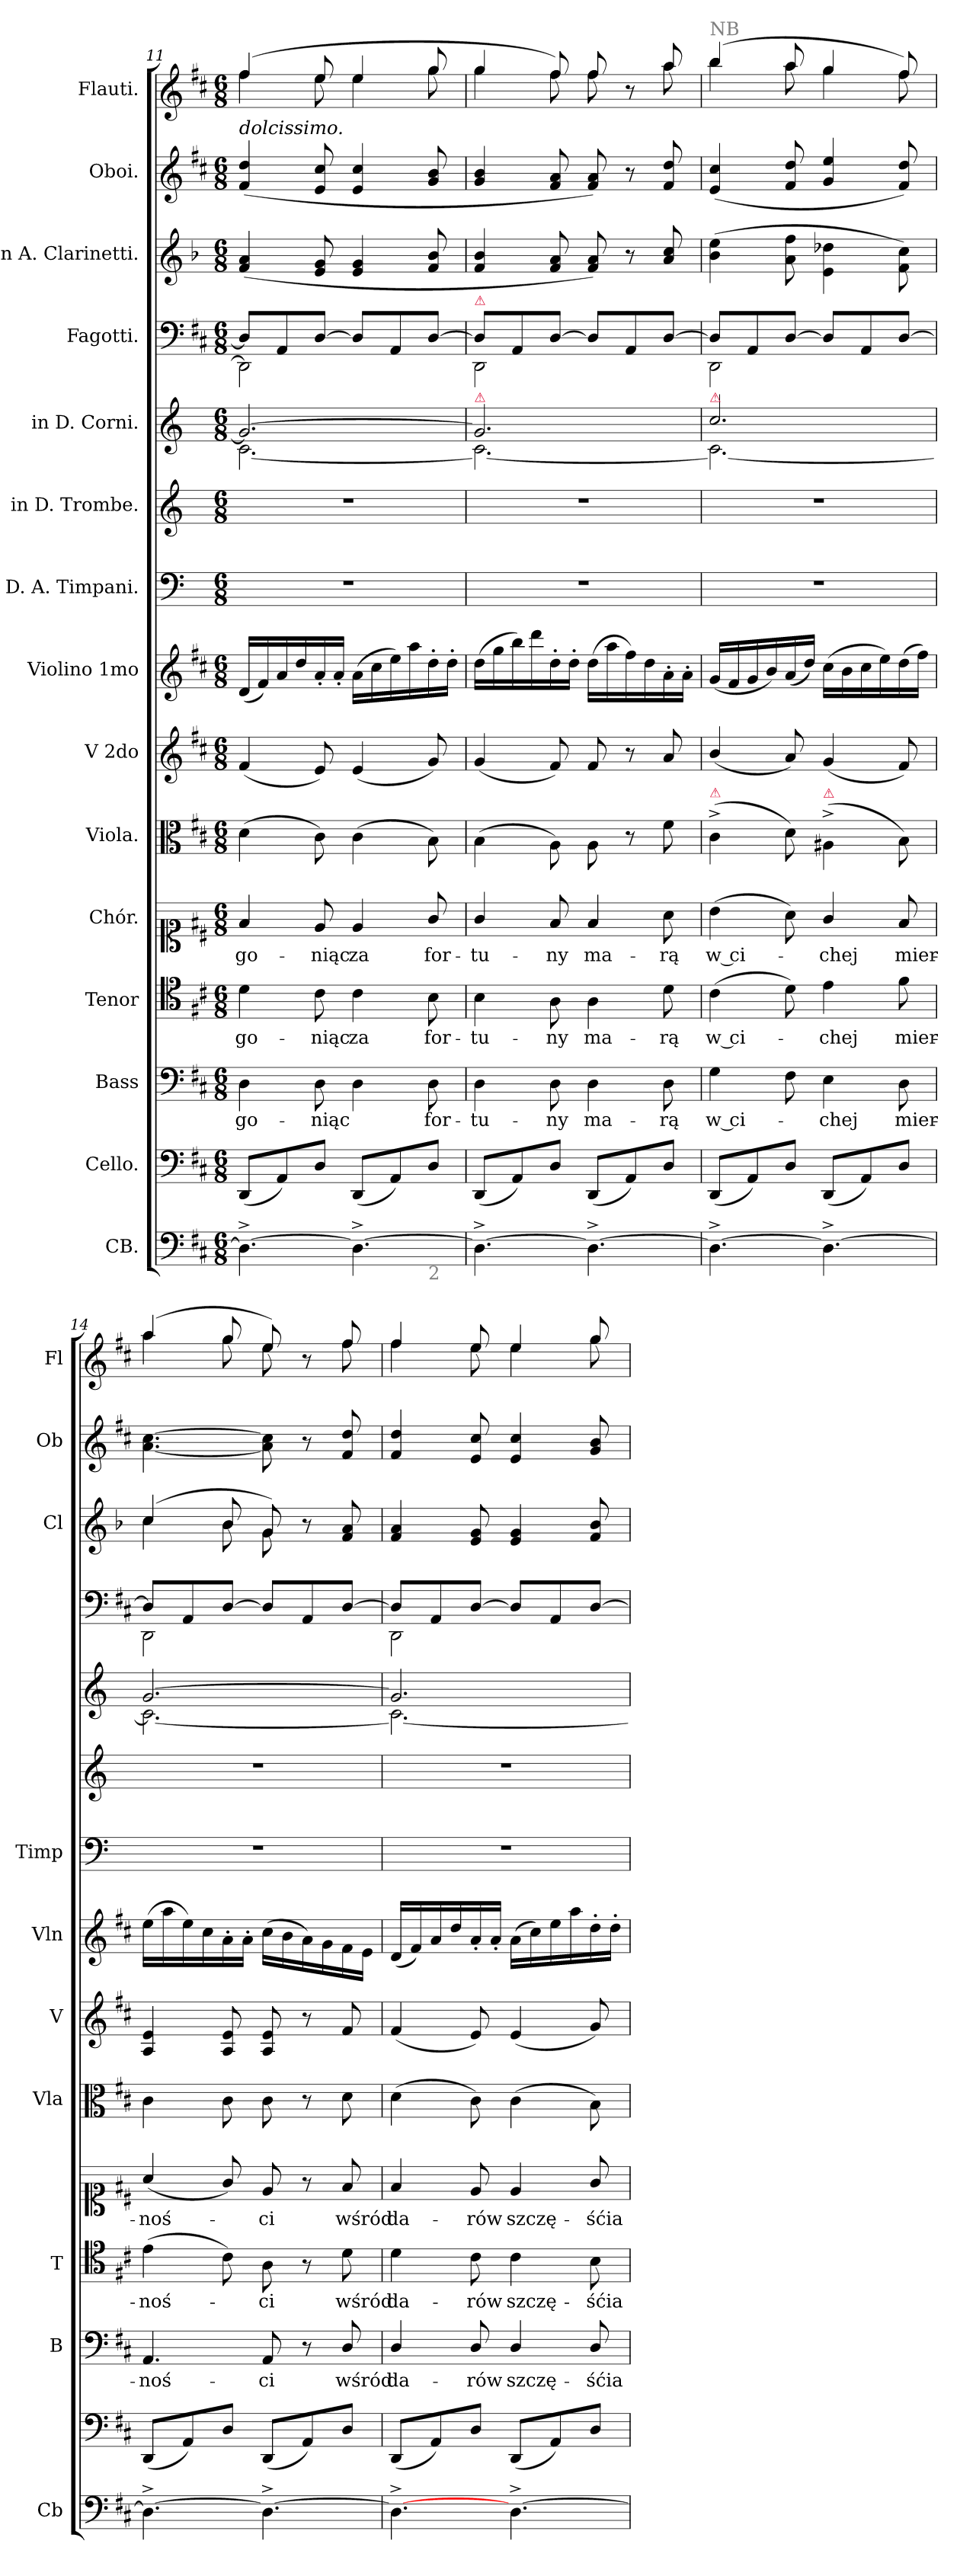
**kern	**kern	**kern	**text	**kern	**text	**kern	**text	**kern	**kern	**kern	**kern	**kern	**kern	**kern	**kern	**kern	**kern
*part15	*part14	*part13	*part13	*part12	*part12	*part11	*part11	*part10	*part9	*part8	*part7	*part6	*part5	*part4	*part3	*part2	*part1
*staff15	*staff14	*staff13	*staff13	*staff12	*staff12	*staff11	*staff11	*staff10	*staff9	*staff8	*staff7	*staff6	*staff5	*staff4	*staff3	*staff2	*staff1
*I"CB.	*I"Cello.	*I"Bass	*	*I"Tenor	*	*I"Chór.	*	*I"Viola.	*I"V 2do	*I"Violino 1mo	*I"D. A. Timpani.	*I"in D. Trombe.	*I"in D. Corni.	*I"Fagotti.	*I"in A. Clarinetti.	*I"Oboi.	*I"Flauti.
*I'Cb	*	*I'B	*	*I'T	*	*	*	*I'Vla	*I'V	*I'Vln	*I'Timp	*	*	*	*I'Cl	*I'Ob	*I'Fl
*clefF4	*clefF4	*clefF4	*	*clefC4	*	*clefC1	*	*clefC3	*clefG2	*clefG2	*clefF4	*clefG2	*clefG2	*clefF4	*clefG2	*clefG2	*clefG2
*	*	*	*	*	*	*	*	*	*	*	*	*ITrd-1c-2	*ITrd6c10	*	*ITrd2c3	*	*
*k[f#c#]	*k[f#c#]	*k[f#c#]	*	*k[f#c#]	*	*k[f#c#]	*	*k[f#c#]	*k[f#c#]	*k[f#c#]	*k[]	*k[f#c#]	*k[f#c#]	*k[f#c#]	*k[f#c#]	*k[f#c#]	*k[f#c#]
*D:	*D:	*D:	*	*D:	*	*D:	*	*D:	*D:	*D:	*	*D:	*D:	*D:	*D:	*D:	*D:
*M6/8	*M6/8	*M6/8	*	*M6/8	*	*M6/8	*	*M6/8	*M6/8	*M6/8	*M6/8	*M6/8	*M6/8	*M6/8	*M6/8	*M6/8	*M6/8
=11	=11	=11	=11	=11	=11	=11	=11	=11	=11	=11	=11	=11	=11	=11	=11	=11	=11
*	*	*	*	*	*	*	*	*	*	*	*	*	*	*^	*	*	*
!	!	!	!	!	!	!	!	!	!	!	!	!	!	!	!	!	!LO:TX:a:i:t=dolcissimo.	!
!	!	!	!LO:LY:i	!	!LO:LY:i	!	!	!	!	!	!	!	!	!	!LO:N:vis=2	!	!	!
*^	*	*	*	*	*	*	*	*	*	*	*	*	*^	*	*	*	*	*^
4.D^\_	2ryy	(8DD/L	4D\	go-	4d\	go-	4f#/	go-	(4d\	(4f#/	(16d/LL	2.r	2.r	2.A/_	[2.D\	8D/L]	2.DD\]	(4d/ 4f#/	(4f#/ 4dd/	(4ff#/	4ff#\
.	.	.	.	.	.	.	.	.	.	.	16f#/)	.	.	.	.	.	.	.	.	.	.
.	.	8AA/)	.	.	.	.	.	.	.	.	16a/	.	.	.	.	8AA/	.	.	.	.	.
.	.	.	.	.	.	.	.	.	.	.	16dd/	.	.	.	.	.	.	.	.	.	.
!	!	!	!	!LO:LY:i	!	!LO:LY:i	!	!	!	!	!	!	!	!	!	!	!	!	!	!	!
.	.	8D/J	8D\	-niąc	8c#\	-niąc	8e/	-niąc	8c#\)	8e/)	16a'/	.	.	.	.	[8D/J	.	8c#/ 8e/	8e/ 8cc#/	8ee/	8ee\
.	.	.	.	.	.	.	.	.	.	.	16a'/JJ	.	.	.	.	.	.	.	.	.	.
!	!	!	!	!	!	!LO:LY:i	!	!	!	!	!	!	!	!	!	!	!	!	!	!	!
4.D^\_	.	(8DD/L	4D\	.	4c#\	za	4e/	za	(4c#\	(4e/	(16a\LL	.	.	.	.	8D/L]	.	4c#/ 4e/	4e/ 4cc#/	4ee/	4ee\
.	.	.	.	.	.	.	.	.	.	.	16cc#\	.	.	.	.	.	.	.	.	.	.
.	8ryy	8AA/)	.	.	.	.	.	.	.	.	16ee\)	.	.	.	.	8AA/	.	.	.	.	.
.	.	.	.	.	.	.	.	.	.	.	16aa\	.	.	.	.	.	.	.	.	.	.
!	!LO:TX:b:color=grey:t=2	!	!	!	!	!	!	!	!	!	!	!	!	!	!	!	!	!	!	!	!
!	!	!	!	!LO:LY:i	!	!LO:LY:i	!	!	!	!	!	!	!	!	!	!	!	!	!	!	!
.	8ryy	8D/J	8D\	for-	8B\	for-	8g/	for-	8B\)	8g/)	16dd'\	.	.	.	.	[8D/J	.	8d/ 8g/	8g/ 8b/	8gg/	8gg\
.	.	.	.	.	.	.	.	.	.	.	16dd'\JJ	.	.	.	.	.	.	.	.	.	.
=12	=12	=12	=12	=12	=12	=12	=12	=12	=12	=12	=12	=12	=12	=12	=12	=12	=12	=12	=12	=12	=12
!	!	!	!	!	!	!	!	!	!	!	!	!	!	!	!	!LO:TX:a:color=crimson:t=⚠	!	!	!	!	!
!	!	!	!	!	!	!	!	!	!	!	!	!	!	!LO:TX:a:color=crimson:t=⚠	!	!	!	!	!	!	!
!	!	!	!	!LO:LY:i	!	!LO:LY:i	!	!	!	!	!	!	!	!	!	!	!LO:N:vis=2	!	!	!	!
*v	*v	*	*	*	*	*	*	*	*	*	*	*	*	*	*	*	*	*	*	*	*
4.D^\_	(8DD/L	4D\	-tu-	4B\	-tu-	4g/	-tu-	(4B\	(4g/	(16dd\LL	2.r	2.r	2.A/]	2.D\_	8D/L]	2.DD\	4d/ 4g/	4g/ 4b/	4gg/	4gg\
.	.	.	.	.	.	.	.	.	.	16gg\	.	.	.	.	.	.	.	.	.	.
.	8AA/)	.	.	.	.	.	.	.	.	16bb\)	.	.	.	.	8AA/	.	.	.	.	.
.	.	.	.	.	.	.	.	.	.	16ddd\	.	.	.	.	.	.	.	.	.	.
!	!	!	!LO:LY:i	!	!LO:LY:i	!	!	!	!	!	!	!	!	!	!	!	!	!	!	!
.	8D/J	8D\	-ny	8A\	-ny	8f#/	-ny	8A\)	8f#/)	16dd'\	.	.	.	.	[8D/J	.	8d/ 8f#/	8f#/ 8a/	8ff#/)	8ff#\
.	.	.	.	.	.	.	.	.	.	16dd'\JJ	.	.	.	.	.	.	.	.	.	.
!	!	!	!LO:LY:i	!	!LO:LY:i	!	!	!	!	!	!	!	!	!	!	!	!	!	!	!
4.D^\_	(8DD/L	4D\	ma-	4A\	ma-	4f#/	ma-	8A\	8f#/	(16dd\LL	.	.	.	.	8D/L]	.	8d/ 8f#/)	8f#/ 8a/)	8ff#/	8ff#\
.	.	.	.	.	.	.	.	.	.	16aa\	.	.	.	.	.	.	.	.	.	.
.	8AA/)	.	.	.	.	.	.	8r	8r	16ff#\)	.	.	.	.	8AA/	.	8r	8r	8r	8ryy
.	.	.	.	.	.	.	.	.	.	16dd\	.	.	.	.	.	.	.	.	.	.
!	!	!	!LO:LY:i	!	!LO:LY:i	!	!	!	!	!	!	!	!	!	!	!	!	!	!	!
.	8D/J	8D\	-rą	8d\	-rą	8a\	-rą	8f#\	8a/	16a'\	.	.	.	.	[8D/J	.	8f#/ 8a/	8f#/ 8dd/	8aa/	8aa\
.	.	.	.	.	.	.	.	.	.	16a'\JJ	.	.	.	.	.	.	.	.	.	.
=13	=13	=13	=13	=13	=13	=13	=13	=13	=13	=13	=13	=13	=13	=13	=13	=13	=13	=13	=13	=13
!	!	!	!	!	!	!	!	!	!	!	!	!	!	!	!	!	!	!	!LO:TX:a:color=grey:t=NB	!
!	!	!	!	!	!	!	!	!	!	!	!	!	!LO:TX:a:color=crimson:t=⚠	!	!	!	!	!	!	!
!	!	!	!	!	!	!	!	!LO:TX:a:color=crimson:t=⚠	!	!	!	!	!	!	!	!	!	!	!	!
!	!	!	!LO:LY:i	!	!LO:LY:i	!	!	!	!	!	!	!	!	!	!	!LO:N:vis=2	!	!	!	!
4.D^\_	(8DD/L	4G\	w ci-	(4c#\	w ci-	(4b\	w ci-	(4c#^<\	(4b/	(16g/LL	2.r	2.r	2.d/	2.D\_	8D/L]	2.DD\	(4g\ 4cc#\	(4e/ 4cc#/	(4bb/	4bb\
.	.	.	.	.	.	.	.	.	.	16f#/	.	.	.	.	.	.	.	.	.	.
.	8AA/)	.	.	.	.	.	.	.	.	16g/	.	.	.	.	8AA/	.	.	.	.	.
.	.	.	.	.	.	.	.	.	.	16b/)	.	.	.	.	.	.	.	.	.	.
.	8D/J	8F#\	.	8d\)	.	8a\)	.	8d\)	8a/)	(16a/	.	.	.	.	[8D/J	.	8f#\ 8dd\	8f#/ 8dd/	8aa/	8aa\
.	.	.	.	.	.	.	.	.	.	16dd/JJ)	.	.	.	.	.	.	.	.	.	.
!	!	!	!	!	!	!	!	!LO:TX:a:color=crimson:t=⚠	!	!	!	!	!	!	!	!	!	!	!	!
!	!	!	!LO:LY:i	!	!LO:LY:i	!	!	!	!	!	!	!	!	!	!	!	!	!	!	!
4.D^\_	(8DD/L	4E\	-chej	4e\	-chej	4g/	-chej	(4A#X^<\	(4g/	(16cc#\LL	.	.	.	.	8D/L]	.	4c#\ 4b-X\	4g/ 4ee/	4gg/	4gg\
.	.	.	.	.	.	.	.	.	.	16b\	.	.	.	.	.	.	.	.	.	.
.	8AA/)	.	.	.	.	.	.	.	.	16cc#\	.	.	.	.	8AA/	.	.	.	.	.
.	.	.	.	.	.	.	.	.	.	16ee\)	.	.	.	.	.	.	.	.	.	.
!	!	!	!LO:LY:i	!	!LO:LY:i	!	!	!	!	!	!	!	!	!	!	!	!	!	!	!
.	8D/J	8D\	mier-	8f#\	mier-	8f#/	mier-	8B\)	8f#/)	(16dd\	.	.	.	.	[8D/J	.	8d\ 8a\)	8f#/ 8dd/)	8ff#/)	8ff#\
.	.	.	.	.	.	.	.	.	.	16ff#\JJ)	.	.	.	.	.	.	.	.	.	.
=14	=14	=14	=14	=14	=14	=14	=14	=14	=14	=14	=14	=14	=14	=14	=14	=14	=14	=14	=14	=14
!	!	!	!LO:LY:i	!	!LO:LY:i	!	!	!	!	!	!	!	!	!	!	!LO:N:vis=2	!	!	!	!
*	*	*	*	*	*	*	*	*	*	*	*	*	*	*	*	*	*^	*	*	*
4.D^\_	(8DD/L	4.AA/	-noś-	(4e\	-noś-	(4a/	-noś-	4c#\	4A/ 4e/	(16ee\LL	2.r	2.r	[2.A/	2.D\_	8D/L]	2.DD\	(4a/	4a\	[4.a\ [4.cc#\	(4aa/	4aa\
.	.	.	.	.	.	.	.	.	.	16aa\	.	.	.	.	.	.	.	.	.	.	.
.	8AA/)	.	.	.	.	.	.	.	.	16ee\)	.	.	.	.	8AA/	.	.	.	.	.	.
.	.	.	.	.	.	.	.	.	.	16cc#\	.	.	.	.	.	.	.	.	.	.	.
.	8D/J	.	.	8c#\)	.	8g/)	.	8c#\	8A/ 8e/	16a'\	.	.	.	.	[8D/J	.	8g/	8g\	.	8gg/	8gg\
.	.	.	.	.	.	.	.	.	.	16a'\JJ	.	.	.	.	.	.	.	.	.	.	.
!	!	!	!LO:LY:i	!	!LO:LY:i	!	!	!	!	!	!	!	!	!	!	!	!	!	!	!	!
4.D^\_	(8DD/L	8AA/	-ci	8A\	-ci	8e/	-ci	8c#\	8A/ 8e/	(16cc#\LL	.	.	.	.	8D/L]	.	8e/)	8e\	8a]\ 8cc#]\	8ee/)	8ee\
.	.	.	.	.	.	.	.	.	.	16b\	.	.	.	.	.	.	.	.	.	.	.
.	8AA/)	8r	.	8r	.	8r	.	8r	8r	16a\)	.	.	.	.	8AA/	.	8r	8ryy	8r	8r	8ryy
.	.	.	.	.	.	.	.	.	.	16g\	.	.	.	.	.	.	.	.	.	.	.
!	!	!	!LO:LY:i	!	!LO:LY:i	!	!	!	!	!	!	!	!	!	!	!	!	!	!	!	!
.	8D/J	8D/	wśród	8d\	wśród	8f#/	wśród	8d\	8f#/	16f#\	.	.	.	.	[8D/J	.	8d/ 8f#/	8ryy	8f#/ 8dd/	8ff#/	8ff#\
.	.	.	.	.	.	.	.	.	.	16e\JJ	.	.	.	.	.	.	.	.	.	.	.
*	*	*	*	*	*	*	*	*	*	*	*	*	*	*	*	*	*v	*v	*	*	*
=15	=15	=15	=15	=15	=15	=15	=15	=15	=15	=15	=15	=15	=15	=15	=15	=15	=15	=15	=15	=15
!	!	!	!LO:LY:i	!	!LO:LY:i	!	!	!	!	!	!	!	!	!	!	!LO:N:vis=2	!	!	!	!
4.D^\_	(8DD/L	4D/	da-	4d\	da-	4f#/	da-	(4d\	(4f#/	(16d/LL	2.r	2.r	2.A/]	2.D\_	8D/L]	2.DD\	4d/ 4f#/	4f#/ 4dd/	4ff#/	4ff#\
.	.	.	.	.	.	.	.	.	.	16f#/)	.	.	.	.	.	.	.	.	.	.
.	8AA/)	.	.	.	.	.	.	.	.	16a/	.	.	.	.	8AA/	.	.	.	.	.
.	.	.	.	.	.	.	.	.	.	16dd/	.	.	.	.	.	.	.	.	.	.
!	!	!	!LO:LY:i	!	!LO:LY:i	!	!	!	!	!	!	!	!	!	!	!	!	!	!	!
.	8D/J	8D/	-rów	8c#\	-rów	8e/	-rów	8c#\)	8e/)	16a'/	.	.	.	.	[8D/J	.	8c#/ 8e/	8e/ 8cc#/	8ee/	8ee\
.	.	.	.	.	.	.	.	.	.	16a'/JJ	.	.	.	.	.	.	.	.	.	.
!	!	!	!LO:LY:i	!	!LO:LY:i	!	!	!	!	!	!	!	!	!	!	!	!	!	!	!
[4.D^\	(8DD/L	4D/	szczę-	4c#\	szczę-	4e/	szczę-	(4c#\	(4e/	(16a\LL	.	.	.	.	8D/L]	.	4c#/ 4e/	4e/ 4cc#/	4ee/	4ee\
.	.	.	.	.	.	.	.	.	.	16cc#\)	.	.	.	.	.	.	.	.	.	.
.	8AA/)	.	.	.	.	.	.	.	.	16ee\	.	.	.	.	8AA/	.	.	.	.	.
.	.	.	.	.	.	.	.	.	.	16aa\	.	.	.	.	.	.	.	.	.	.
!	!	!	!LO:LY:i	!	!LO:LY:i	!	!	!	!	!	!	!	!	!	!	!	!	!	!	!
.	8D/J	8D/	-śćia	8B\	-śćia	8g/	-śćia	8B\)	8g/)	16dd'\	.	.	.	.	[8D/J	.	8d/ 8g/	8g/ 8b/	8gg/	8gg\
.	.	.	.	.	.	.	.	.	.	16dd'\JJ	.	.	.	.	.	.	.	.	.	.
*	*	*	*	*	*	*	*	*	*	*	*	*	*v	*v	*	*	*	*	*v	*v
*	*	*	*	*	*	*	*	*	*	*	*	*	*	*v	*v	*	*	*
=	=	=	=	=	=	=	=	=	=	=	=	=	=	=	=	=	=
*-	*-	*-	*-	*-	*-	*-	*-	*-	*-	*-	*-	*-	*-	*-	*-	*-	*-
